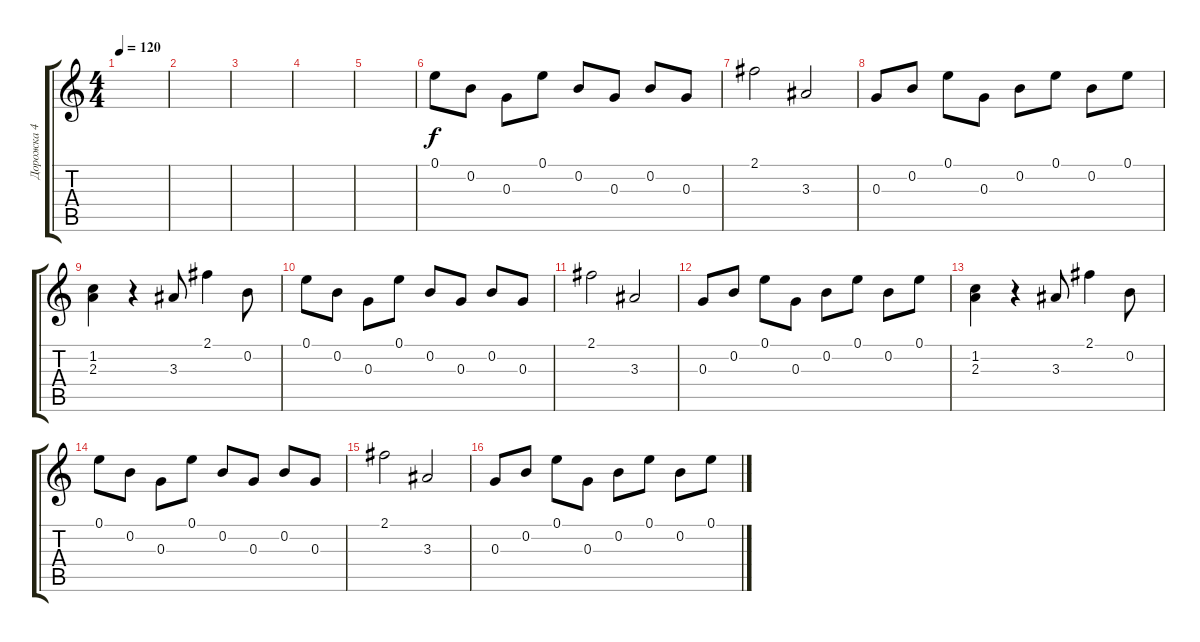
\track ("Дорожка 4" "Дорожка 4") {instrument acousticguitarsteel}
\staff {score tabs}
\tuning (E4 B3 G3 D3 A2 E2) {hide}
\ts (4 4)
\tempo 120
\clef g2
\ks c
|
|
|
|
|
0.1.8 0.2.8 0.3.8 0.1.8 0.2.8 0.3.8 0.2.8 0.3.8 |
2.1.2 3.3.2 |
0.3.8 0.2.8 0.1.8 0.3.8 0.2.8 0.1.8 0.2.8 0.1.8 |
(1.2 2.3).4 r.4 3.3.8 2.1.4 0.2.8 |
0.1.8 0.2.8 0.3.8 0.1.8 0.2.8 0.3.8 0.2.8 0.3.8 |
2.1.2 3.3.2 |
0.3.8 0.2.8 0.1.8 0.3.8 0.2.8 0.1.8 0.2.8 0.1.8 |
(1.2 2.3).4 r.4 3.3.8 2.1.4 0.2.8 |
0.1.8 0.2.8 0.3.8 0.1.8 0.2.8 0.3.8 0.2.8 0.3.8 |
2.1.2 3.3.2 |
0.3.8 0.2.8 0.1.8 0.3.8 0.2.8 0.1.8 0.2.8 0.1.8
